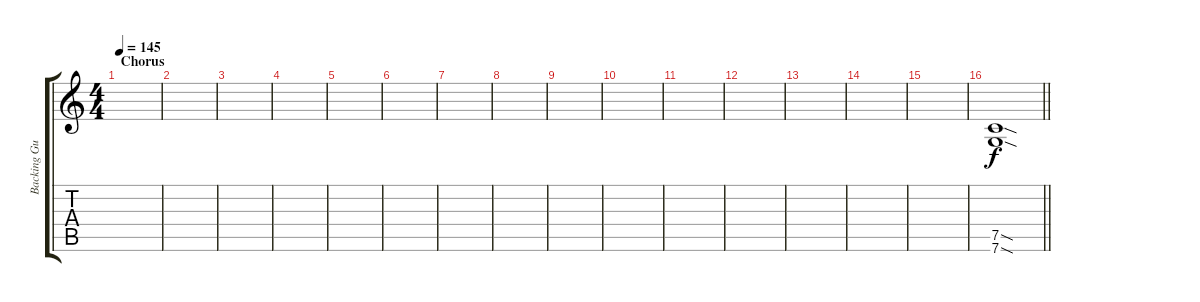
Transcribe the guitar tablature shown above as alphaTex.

\track ("Backing Guitar" "Backing Gu") {instrument distortionguitar}
\staff {score tabs}
\tuning (C4 G3 Eb3 Bb2 F2 C2) {hide}
\ts (4 4)
\section ("" "Chorus")
\tempo 145
\clef g2
\ks c
|
|
|
|
|
|
|
|
|
|
|
|
|
|
|
\barLineRight lightlight
(7.5{sod} 7.6{sod}).1
